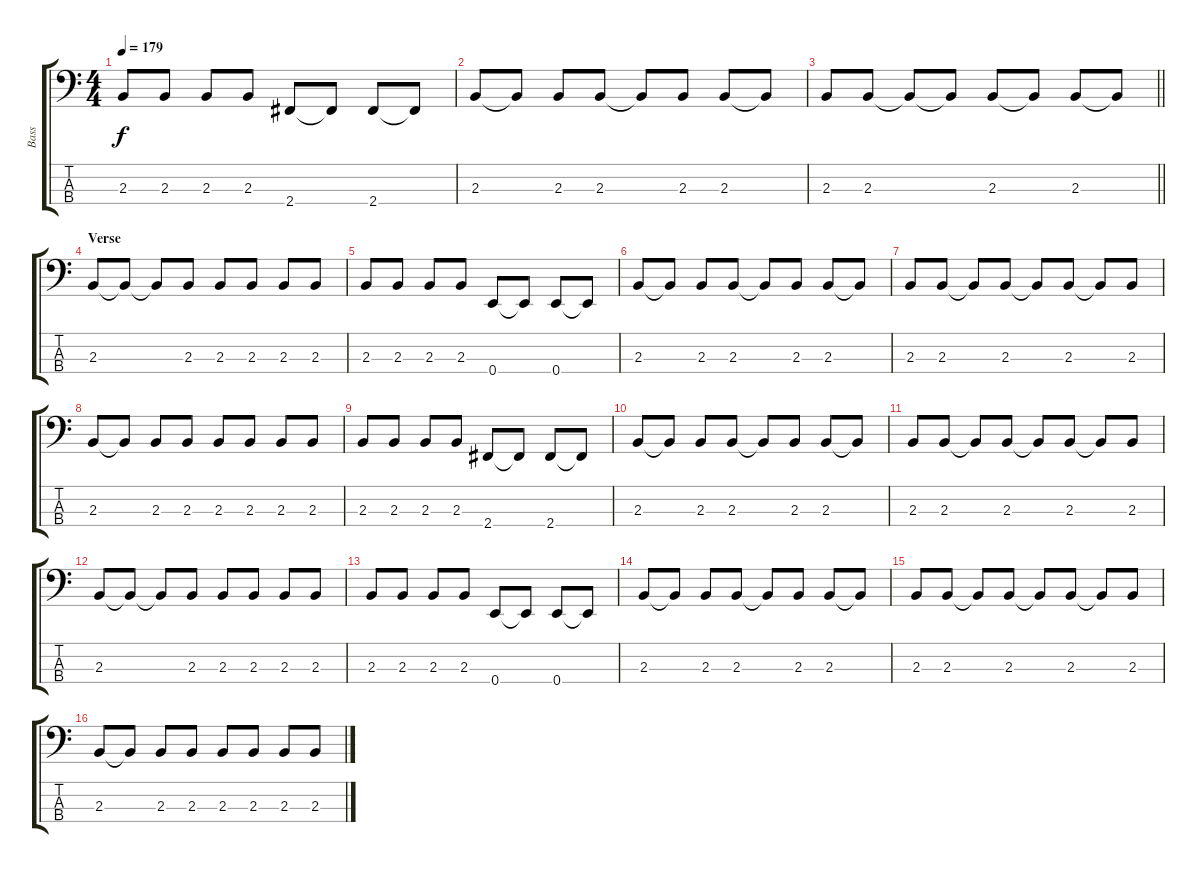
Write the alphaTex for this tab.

\track ("Bass" "Bass") {instrument electricbassfinger}
\staff {score tabs}
\tuning (G2 D2 A1 E1) {hide}
\ts (4 4)
\tempo 179
\clef f4
\ks c
2.3.8{dy f} 2.3.8 2.3.8 2.3.8 2.4.8 2.4{t}.8 2.4.8 2.4{t}.8 |
2.3.8 2.3{t}.8 2.3.8 2.3.8 2.3{t}.8 2.3.8 2.3.8 2.3{t}.8 |
\barLineRight lightlight
2.3.8 2.3.8 2.3{t}.8 2.3{t}.8 2.3.8 2.3{t}.8 2.3.8 2.3{t}.8 |
\section ("" "Verse")
2.3.8 2.3{t}.8 2.3{t}.8 2.3.8 2.3.8 2.3.8 2.3.8 2.3.8 |
2.3.8 2.3.8 2.3.8 2.3.8 0.4.8 0.4{t}.8 0.4.8 0.4{t}.8 |
2.3.8 2.3{t}.8 2.3.8 2.3.8 2.3{t}.8 2.3.8 2.3.8 2.3{t}.8 |
2.3.8 2.3.8 2.3{t}.8 2.3.8 2.3{t}.8 2.3.8 2.3{t}.8 2.3.8 |
2.3.8 2.3{t}.8 2.3.8 2.3.8 2.3.8 2.3.8 2.3.8 2.3.8 |
2.3.8 2.3.8 2.3.8 2.3.8 2.4.8 2.4{t}.8 2.4.8 2.4{t}.8 |
2.3.8 2.3{t}.8 2.3.8 2.3.8 2.3{t}.8 2.3.8 2.3.8 2.3{t}.8 |
2.3.8 2.3.8 2.3{t}.8 2.3.8 2.3{t}.8 2.3.8 2.3{t}.8 2.3.8 |
2.3.8 2.3{t}.8 2.3{t}.8 2.3.8 2.3.8 2.3.8 2.3.8 2.3.8 |
2.3.8 2.3.8 2.3.8 2.3.8 0.4.8 0.4{t}.8 0.4.8 0.4{t}.8 |
2.3.8 2.3{t}.8 2.3.8 2.3.8 2.3{t}.8 2.3.8 2.3.8 2.3{t}.8 |
2.3.8 2.3.8 2.3{t}.8 2.3.8 2.3{t}.8 2.3.8 2.3{t}.8 2.3.8 |
2.3.8 2.3{t}.8 2.3.8 2.3.8 2.3.8 2.3.8 2.3.8 2.3.8
